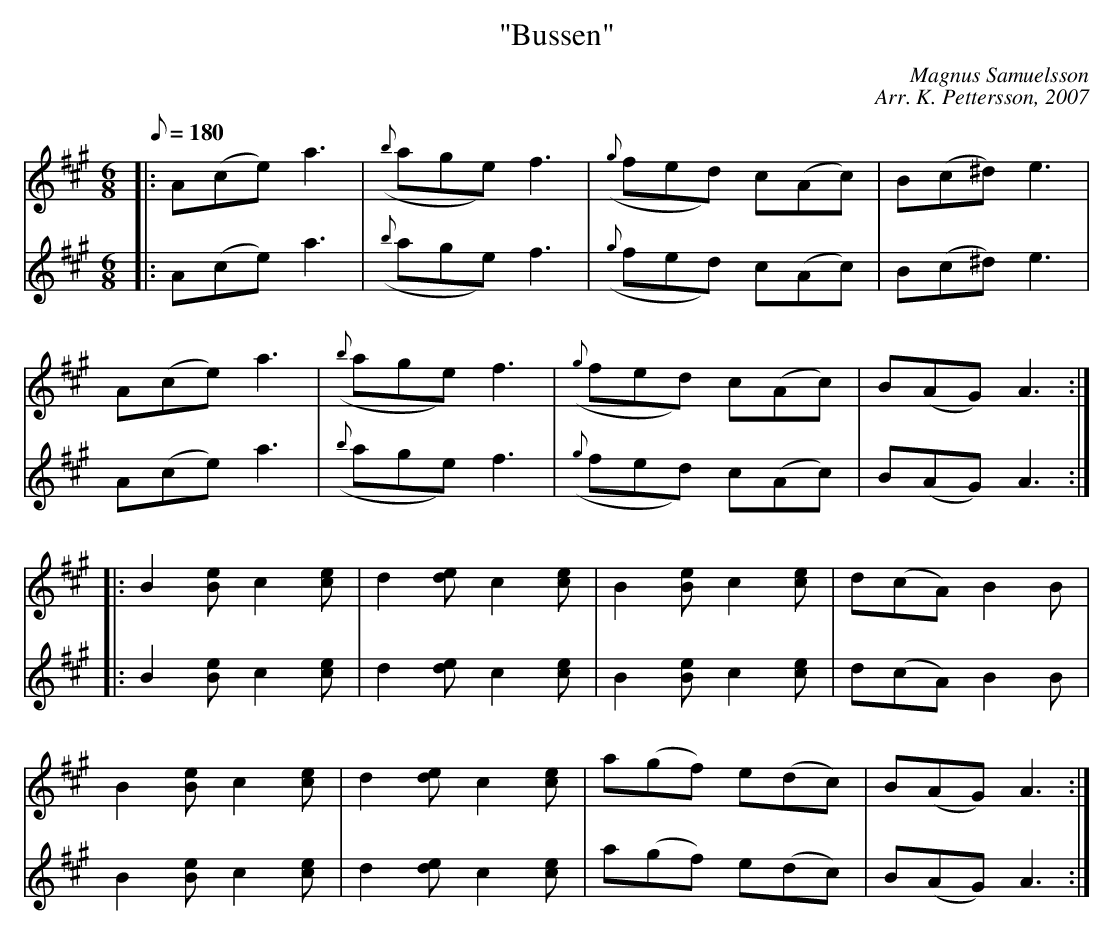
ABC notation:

X:1
T: "Bussen"
C: Magnus Samuelsson
C: Arr. K. Pettersson, 2007
M: 6/8
L: 1/8
K: A
Q: 180
[V:1] [|: A(ce) a3 | ({b}age) f3 | ({g}fed) c(Ac) | B(c^d) e3 |
[V:2] [|: A(ce) a3 | ({b}age) f3 | ({g}fed) c(Ac) | B(c^d) e3 |
[V:1] [ A(ce) a3 | ({b}age) f3 | ({g}fed) c(Ac) | B(AG) A3:|
[V:2] [ A(ce) a3 | ({b}age) f3 | ({g}fed) c(Ac) | B(AG) A3:|
[V:1] [|: B2[Be] c2[ce] | d2[de] c2[ce] | B2[Be] c2[ce] | d(cA) B2B |
[V:2] [|: B2[Be] c2[ce] | d2[de] c2[ce] | B2[Be] c2[ce] | d(cA) B2B |
[V:1] [ B2[Be] c2[ce] | d2[de] c2[ce] | a(gf) e(dc) | B(AG) A3 :|
[V:2] [ B2[Be] c2[ce] | d2[de] c2[ce] | a(gf) e(dc) | B(AG) A3 :|
